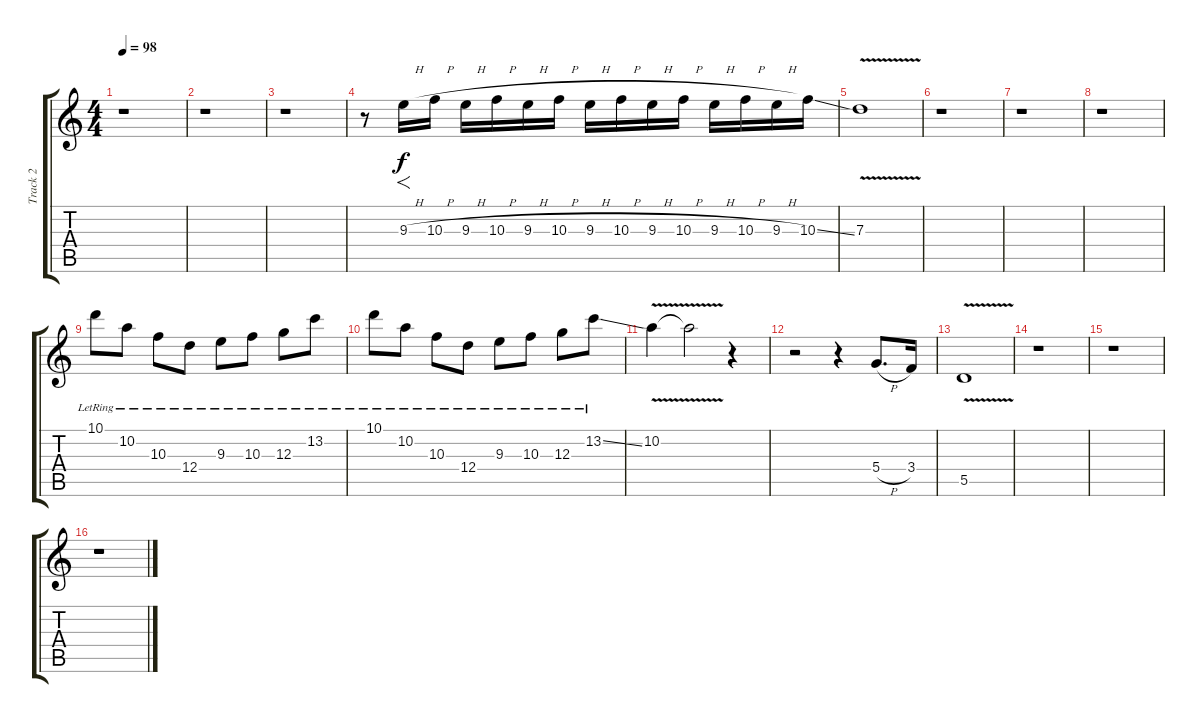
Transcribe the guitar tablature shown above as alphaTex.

\track ("Track 2" "Track 2") {instrument distortionguitar}
\staff {score tabs}
\tuning (E4 B3 G3 D3 A2 E2) {hide}
\ts (4 4)
\tempo 98
\clef g2
\ks c
r.1{dy f} |
r.1 |
r.1 |
r.8 9.3{h}.16{f} 10.3{h}.16 9.3{h}.16 10.3{h}.16 9.3{h}.16 10.3{h}.16 9.3{h}.16 10.3{h}.16 9.3{h}.16 10.3{h}.16 9.3{h}.16 10.3{h}.16 9.3{h}.16 10.3{ss}.16 |
7.3{v}.1 |
r.1 |
r.1 |
r.1 |
10.1{lr}.8{instrument distortionguitar} 10.2{lr}.8 10.3{lr}.8 12.4{lr}.8 9.3{lr}.8 10.3{lr}.8 12.3{lr}.8 13.2{lr}.8 |
10.1{lr}.8 10.2{lr}.8 10.3{lr}.8 12.4{lr}.8 9.3{lr}.8 10.3{lr}.8 12.3{lr}.8 13.2{ss lr}.8 |
10.2{v}.4 10.2{t}.2 r.4 |
r.2{instrument distortionguitar} r.4 5.4{h}.8{d} 3.4.16 |
5.5{v}.1 |
r.1 |
r.1 |
r.1
